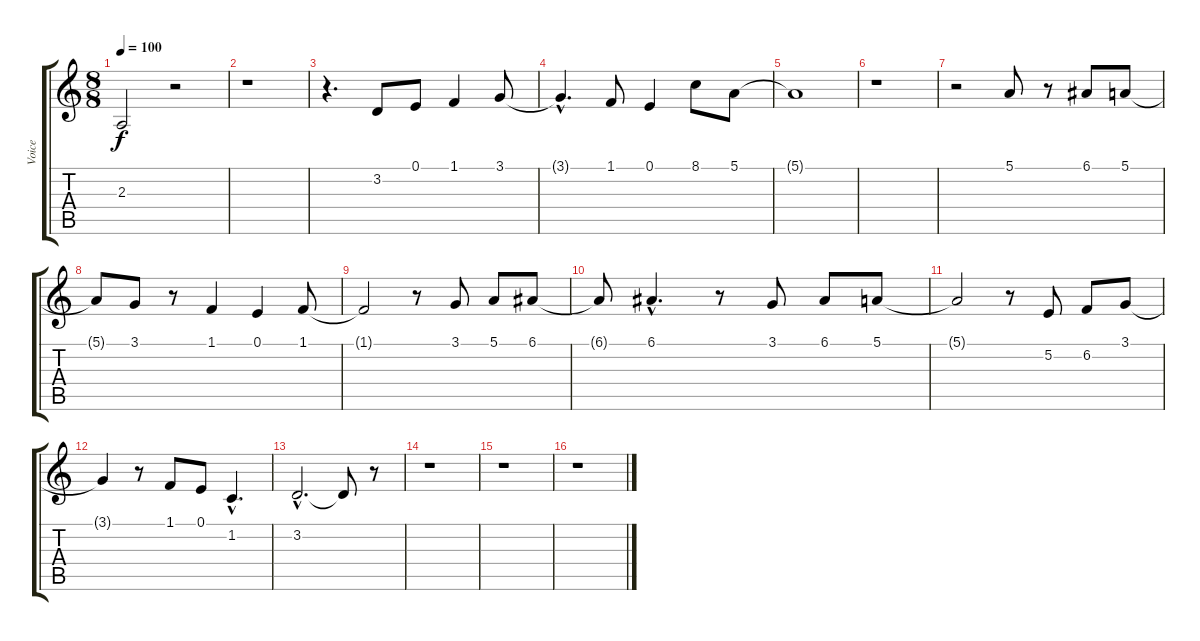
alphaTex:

\track ("Voice" "Voice") {instrument pad1newage}
\staff {score tabs}
\tuning (E4 B3 G3 D3 A2 E2) {hide}
\ts (8 8)
\tempo 100
\clef g2
\ks c
2.3{t}.2{dy f} r.2 |
r.1 |
r.4{d} 3.2.8 0.1.8 1.1.4 3.1.8 |
3.1{hac t}.4{d} 1.1.8 0.1.4 8.1.8 5.1.8 |
5.1{t}.1 |
r.1 |
r.2 5.1.8 r.8 6.1.8 5.1.8 |
5.1{t}.8 3.1.8 r.8 1.1.4 0.1.4 1.1.8 |
1.1{t}.2 r.8 3.1.8 5.1.8 6.1.8 |
6.1{t}.8 6.1{hac}.4{d} r.8 3.1.8 6.1.8 5.1.8 |
5.1{t}.2 r.8 5.2.8 6.2.8 3.1.8 |
3.1{t}.4 r.8 1.1.8 0.1.8 1.2{hac}.4{d} |
3.2{hac}.2{d} 3.2{t}.8 r.8 |
r.1 |
r.1 |
r.1
